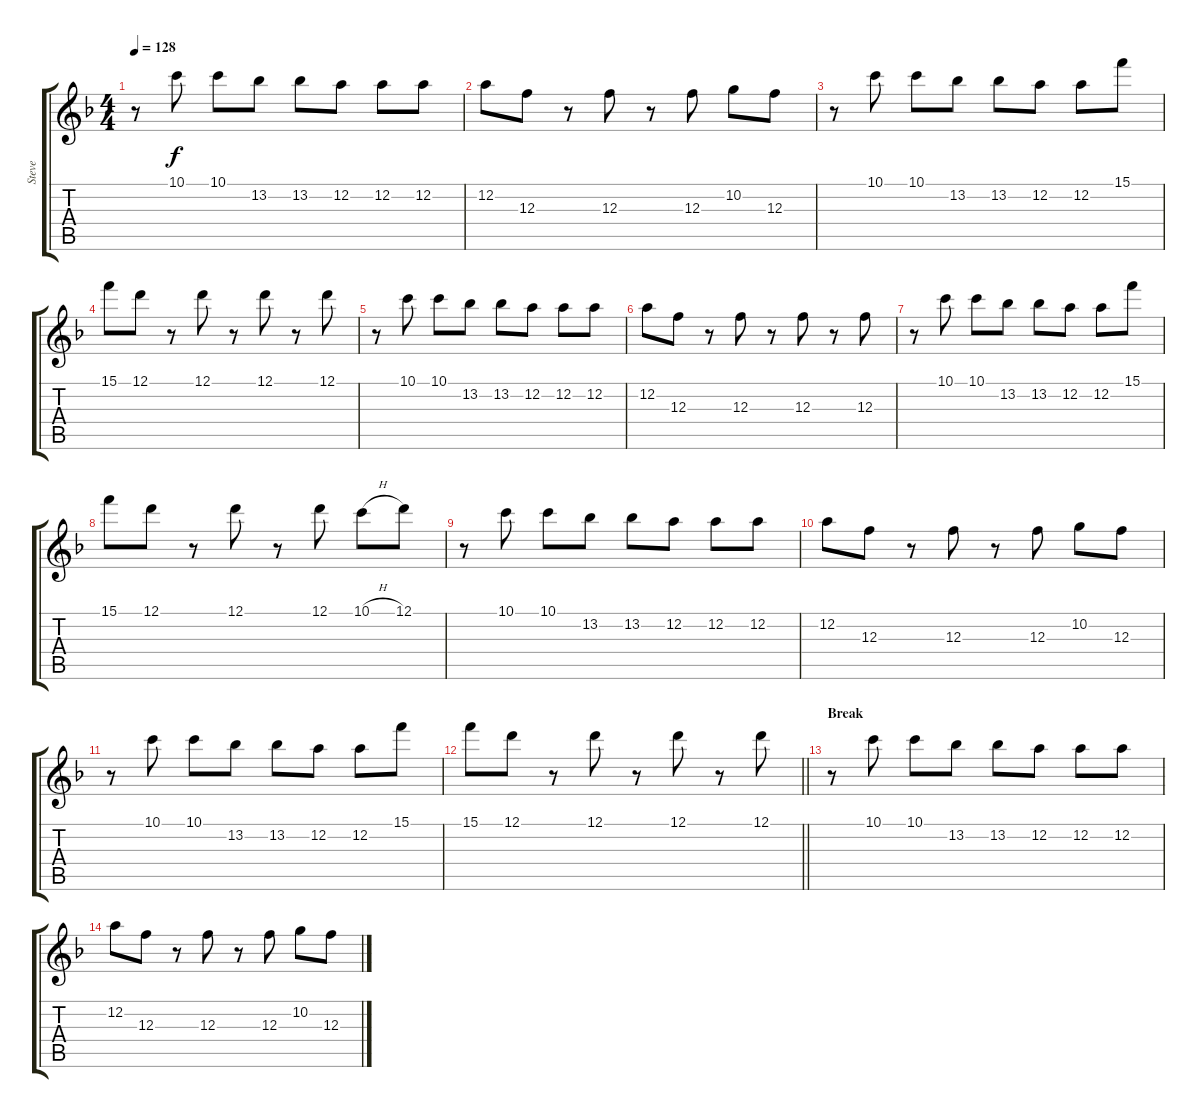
\track ("Steve" "Steve") {instrument electricguitarclean}
\staff {score tabs}
\tuning (D4 A3 F3 C3 G2 D2) {hide}
\ts (4 4)
\tempo 128
\clef g2
\ks dminor
r.8{dy f} 10.1.8 10.1.8 13.2.8 13.2.8 12.2.8 12.2.8 12.2.8 |
12.2.8 12.3.8 r.8 12.3.8 r.8 12.3.8 10.2.8 12.3.8 |
r.8 10.1.8 10.1.8 13.2.8 13.2.8 12.2.8 12.2.8 15.1.8 |
15.1.8 12.1.8 r.8 12.1.8 r.8 12.1.8 r.8 12.1.8 |
r.8 10.1.8 10.1.8 13.2.8 13.2.8 12.2.8 12.2.8 12.2.8 |
12.2.8 12.3.8 r.8 12.3.8 r.8 12.3.8 r.8 12.3.8 |
r.8 10.1.8 10.1.8 13.2.8 13.2.8 12.2.8 12.2.8 15.1.8 |
15.1.8 12.1.8 r.8 12.1.8 r.8 12.1.8 10.1{h}.8 12.1.8 |
r.8 10.1.8 10.1.8 13.2.8 13.2.8 12.2.8 12.2.8 12.2.8 |
12.2.8 12.3.8 r.8 12.3.8 r.8 12.3.8 10.2.8 12.3.8 |
r.8 10.1.8 10.1.8 13.2.8 13.2.8 12.2.8 12.2.8 15.1.8 |
\barLineRight lightlight
15.1.8 12.1.8 r.8 12.1.8 r.8 12.1.8 r.8 12.1.8 |
\section ("" "Break")
r.8 10.1.8 10.1.8 13.2.8 13.2.8 12.2.8 12.2.8 12.2.8 |
12.2.8 12.3.8 r.8 12.3.8 r.8 12.3.8 10.2.8 12.3.8
